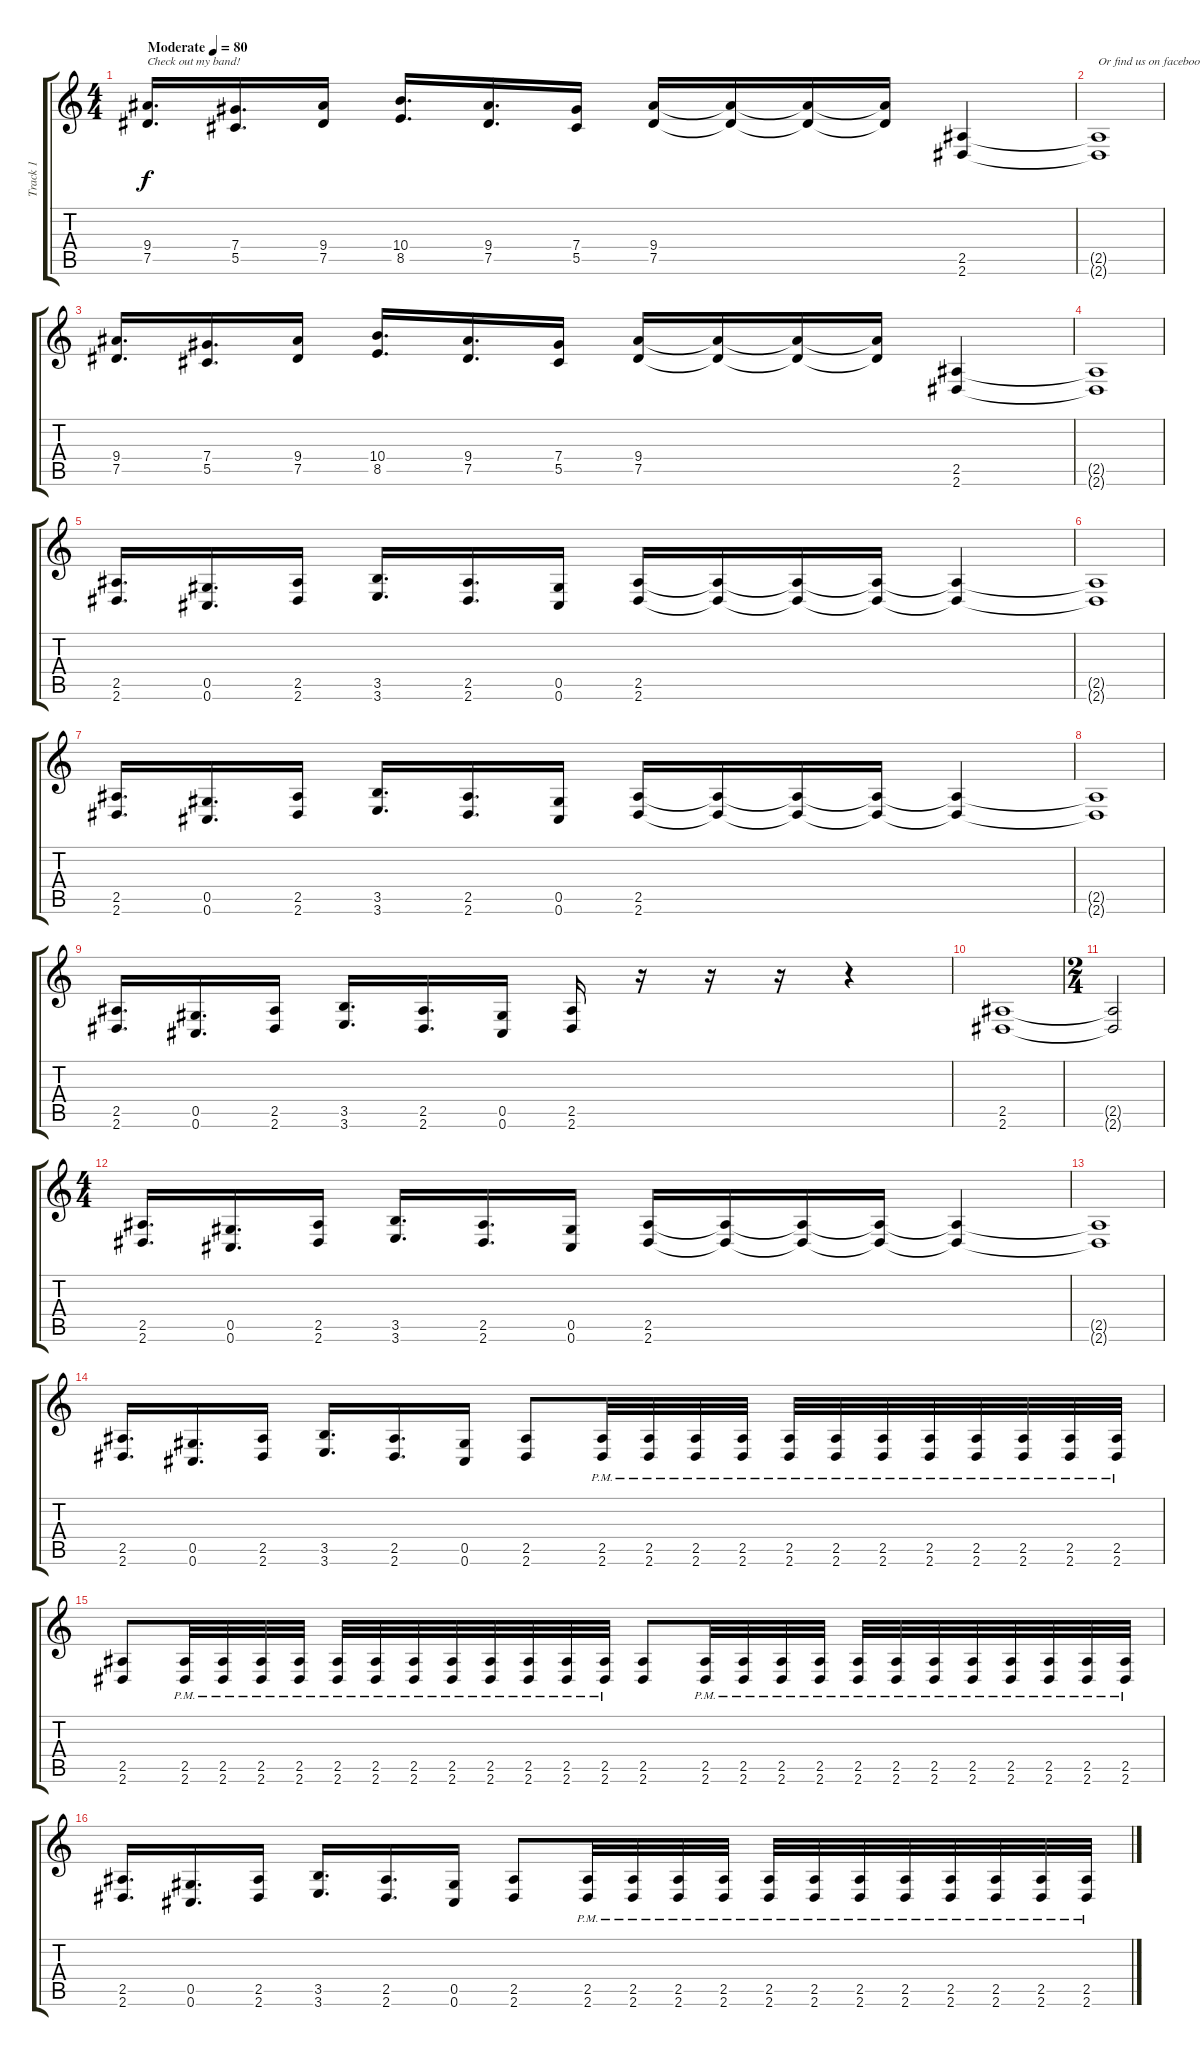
\track ("Track 1" "Track 1") {instrument distortionguitar}
\staff {score tabs}
\tuning (Eb4 Bb3 Gb3 Db3 Ab2 Db2) {hide}
\ts (4 4)
\tempo (80 "Moderate")
\clef g2
\ks c
(9.4 7.5).16{d txt "Check out my band!" dy f instrument distortionguitar} (7.4 5.5).16{d} (9.4 7.5).16 (10.4 8.5).16{d} (9.4 7.5).16{d} (7.4 5.5).16 (9.4 7.5).16 (9.4{t} 7.5{t}).16 (9.4{t} 7.5{t}).16 (9.4{t} 7.5{t}).16 (2.5 2.6).4 |
(2.5{t} 2.6{t}).1{txt "Or find us on facebook !"} |
(9.4 7.5).16{d} (7.4 5.5).16{d} (9.4 7.5).16 (10.4 8.5).16{d} (9.4 7.5).16{d} (7.4 5.5).16 (9.4 7.5).16 (9.4{t} 7.5{t}).16 (9.4{t} 7.5{t}).16 (9.4{t} 7.5{t}).16 (2.5 2.6).4 |
(2.5{t} 2.6{t}).1 |
(2.5 2.6).16{d} (0.5 0.6).16{d} (2.5 2.6).16 (3.5 3.6).16{d} (2.5 2.6).16{d} (0.5 0.6).16 (2.5 2.6).16 (2.5{t} 2.6{t}).16 (2.5{t} 2.6{t}).16 (2.5{t} 2.6{t}).16 (2.5{t} 2.6{t}).4 |
(2.5{t} 2.6{t}).1 |
(2.5 2.6).16{d} (0.5 0.6).16{d} (2.5 2.6).16 (3.5 3.6).16{d} (2.5 2.6).16{d} (0.5 0.6).16 (2.5 2.6).16 (2.5{t} 2.6{t}).16 (2.5{t} 2.6{t}).16 (2.5{t} 2.6{t}).16 (2.5{t} 2.6{t}).4 |
(2.5{t} 2.6{t}).1 |
(2.5 2.6).16{d} (0.5 0.6).16{d} (2.5 2.6).16 (3.5 3.6).16{d} (2.5 2.6).16{d} (0.5 0.6).16 (2.5 2.6).16 r.16 r.16 r.16 r.4 |
(2.5 2.6).1 |
\ts (2 4)
(2.5{t} 2.6{t}).2 |
\ts (4 4)
(2.5 2.6).16{d} (0.5 0.6).16{d} (2.5 2.6).16 (3.5 3.6).16{d} (2.5 2.6).16{d} (0.5 0.6).16 (2.5 2.6).16 (2.5{t} 2.6{t}).16 (2.5{t} 2.6{t}).16 (2.5{t} 2.6{t}).16 (2.5{t} 2.6{t}).4 |
(2.5{t} 2.6{t}).1 |
(2.5 2.6).16{d} (0.5 0.6).16{d} (2.5 2.6).16 (3.5 3.6).16{d} (2.5 2.6).16{d} (0.5 0.6).16 (2.5 2.6).8 (2.5{pm} 2.6{pm}).32 (2.5{pm} 2.6{pm}).32 (2.5{pm} 2.6{pm}).32 (2.5{pm} 2.6{pm}).32 (2.5{pm} 2.6{pm}).32 (2.5{pm} 2.6{pm}).32 (2.5{pm} 2.6{pm}).32 (2.5{pm} 2.6{pm}).32 (2.5{pm} 2.6{pm}).32 (2.5{pm} 2.6{pm}).32 (2.5{pm} 2.6{pm}).32 (2.5{pm} 2.6{pm}).32 |
(2.5 2.6).8 (2.5{pm} 2.6{pm}).32 (2.5{pm} 2.6{pm}).32 (2.5{pm} 2.6{pm}).32 (2.5{pm} 2.6{pm}).32 (2.5{pm} 2.6{pm}).32 (2.5{pm} 2.6{pm}).32 (2.5{pm} 2.6{pm}).32 (2.5{pm} 2.6{pm}).32 (2.5{pm} 2.6{pm}).32 (2.5{pm} 2.6{pm}).32 (2.5{pm} 2.6{pm}).32 (2.5{pm} 2.6{pm}).32 (2.5 2.6).8 (2.5{pm} 2.6{pm}).32 (2.5{pm} 2.6{pm}).32 (2.5{pm} 2.6{pm}).32 (2.5{pm} 2.6{pm}).32 (2.5{pm} 2.6{pm}).32 (2.5{pm} 2.6{pm}).32 (2.5{pm} 2.6{pm}).32 (2.5{pm} 2.6{pm}).32 (2.5{pm} 2.6{pm}).32 (2.5{pm} 2.6{pm}).32 (2.5{pm} 2.6{pm}).32 (2.5{pm} 2.6{pm}).32 |
(2.5 2.6).16{d} (0.5 0.6).16{d} (2.5 2.6).16 (3.5 3.6).16{d} (2.5 2.6).16{d} (0.5 0.6).16 (2.5 2.6).8 (2.5{pm} 2.6{pm}).32 (2.5{pm} 2.6{pm}).32 (2.5{pm} 2.6{pm}).32 (2.5{pm} 2.6{pm}).32 (2.5{pm} 2.6{pm}).32 (2.5{pm} 2.6{pm}).32 (2.5{pm} 2.6{pm}).32 (2.5{pm} 2.6{pm}).32 (2.5{pm} 2.6{pm}).32 (2.5{pm} 2.6{pm}).32 (2.5{pm} 2.6{pm}).32 (2.5{pm} 2.6{pm}).32
